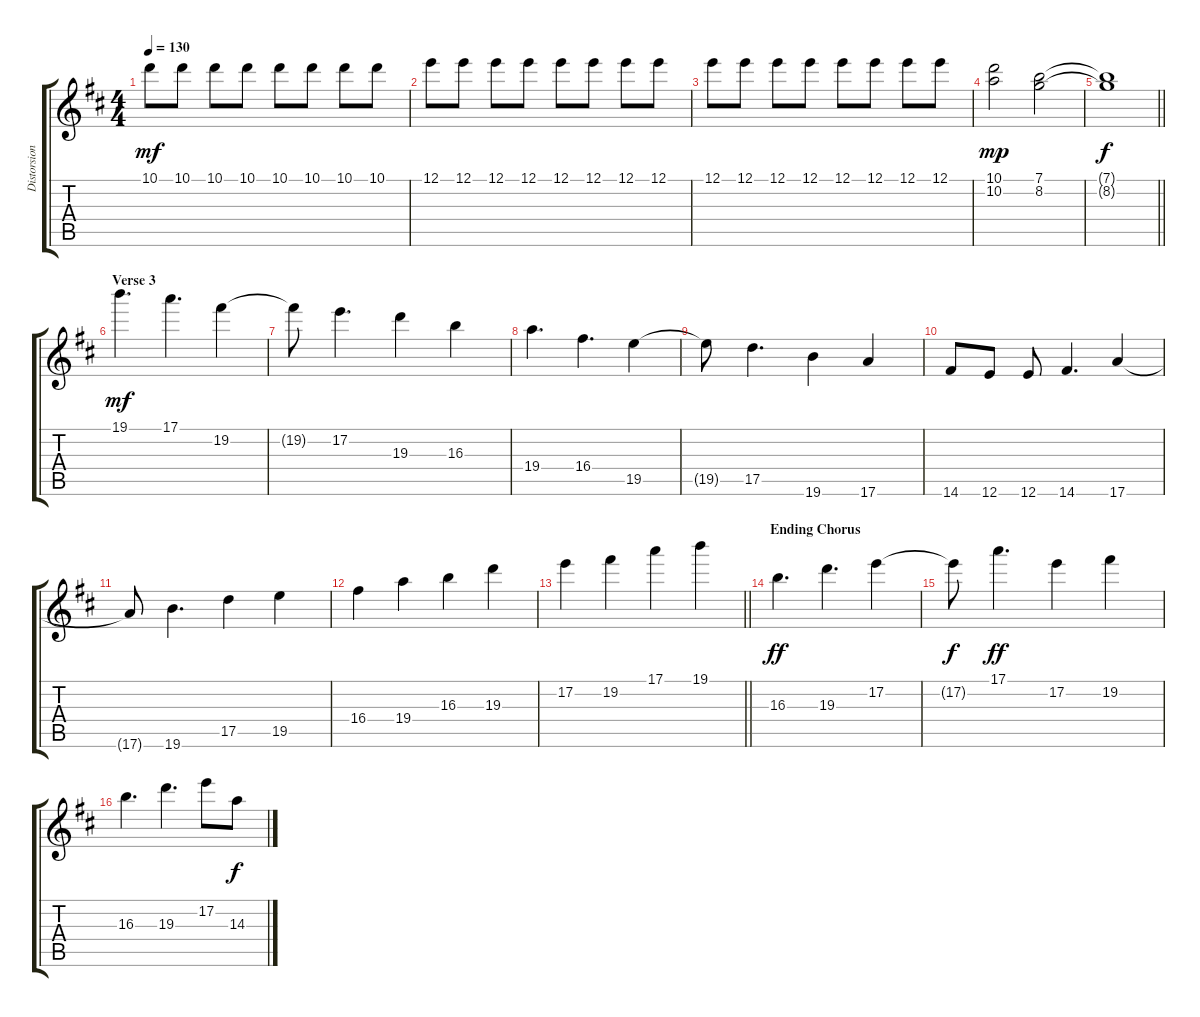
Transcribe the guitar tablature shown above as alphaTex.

\track ("Distorsion Piano RH" "Distorsion") {instrument distortionguitar}
\staff {score tabs}
\tuning (E4 B3 G3 D3 A2 E2) {hide}
\ts (4 4)
\tempo 130
\clef g2
\ks d
10.1.8{dy mf} 10.1.8 10.1.8 10.1.8 10.1.8 10.1.8 10.1.8 10.1.8 |
12.1.8 12.1.8 12.1.8 12.1.8 12.1.8 12.1.8 12.1.8 12.1.8 |
12.1.8 12.1.8 12.1.8 12.1.8 12.1.8 12.1.8 12.1.8 12.1.8 |
(10.1 10.2).2{dy mp} (7.1 8.2).2 |
\barLineRight lightlight
(7.1{t} 8.2{t}).1{dy f} |
\section ("" "Verse 3")
19.1.4{d dy mf volume 13} 17.1.4{d} 19.2.4 |
19.2{t}.8 17.2.4{d} 19.3.4 16.3.4 |
19.4.4{d} 16.4.4{d} 19.5.4 |
19.5{t}.8 17.5.4{d} 19.6.4 17.6.4 |
14.6.8 12.6.8 12.6.8 14.6.4{d} 17.6.4 |
17.6{t}.8 19.6.4{d} 17.5.4 19.5.4 |
16.4.4 19.4.4 16.3.4 19.3.4 |
\barLineRight lightlight
17.2.4 19.2.4 17.1.4 19.1.4 |
\section ("" "Ending Chorus")
16.3.4{d dy ff} 19.3.4{d} 17.2.4 |
17.2{t}.8{dy f} 17.1.4{d dy ff} 17.2.4 19.2.4 |
16.3.4{d} 19.3.4{d} 17.2.8 14.3.8{dy f}
